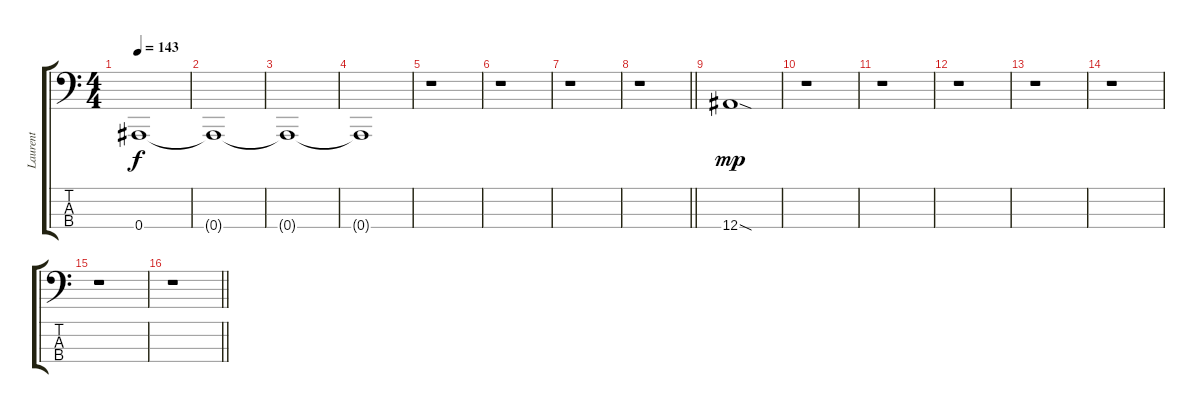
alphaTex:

\track ("Laurent" "Laurent") {instrument electricbasspick}
\staff {score tabs}
\tuning (Eb2 Bb1 F1 Bb0) {hide}
\ts (4 4)
\section ("" "")
\tempo 143
\clef f4
\ks c
0.4.1{dy f} |
0.4{t}.1 |
0.4{t}.1 |
0.4{t}.1 |
r.1 |
r.1 |
r.1 |
\barLineRight lightlight
r.1 |
12.4{sod}.1{dy mp} |
r.1 |
r.1 |
r.1 |
r.1 |
r.1 |
r.1 |
\barLineRight lightlight
r.1
